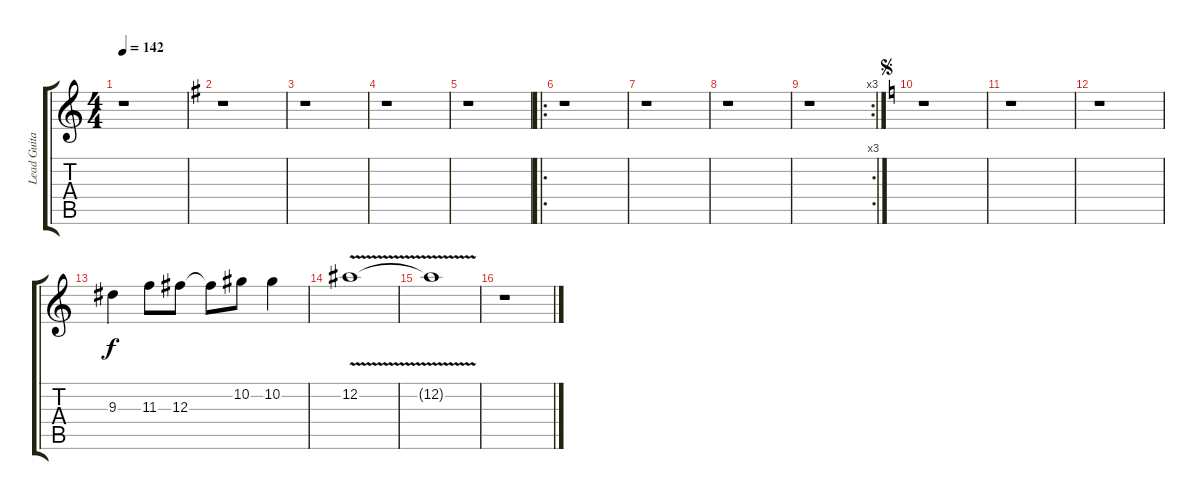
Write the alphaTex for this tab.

\track ("Lead Guitar 1" "Lead Guita") {instrument distortionguitar}
\staff {score tabs}
\tuning (Eb4 Bb3 Gb3 Db3 Ab2 Eb2) {hide}
\ts (4 4)
\tempo 142
\clef g2
\ks c
r.1{dy f} |
\ks g
r.1 |
r.1 |
r.1 |
r.1 |
\ro
r.1 |
r.1 |
r.1 |
\rc 3
r.1 |
\jump segno
\ks c
r.1 |
r.1 |
r.1 |
9.3.4 11.3.8 12.3.8 12.3{t}.8 10.2.8 10.2.4 |
12.2{v}.1 |
12.2{v t}.1 |
r.1
